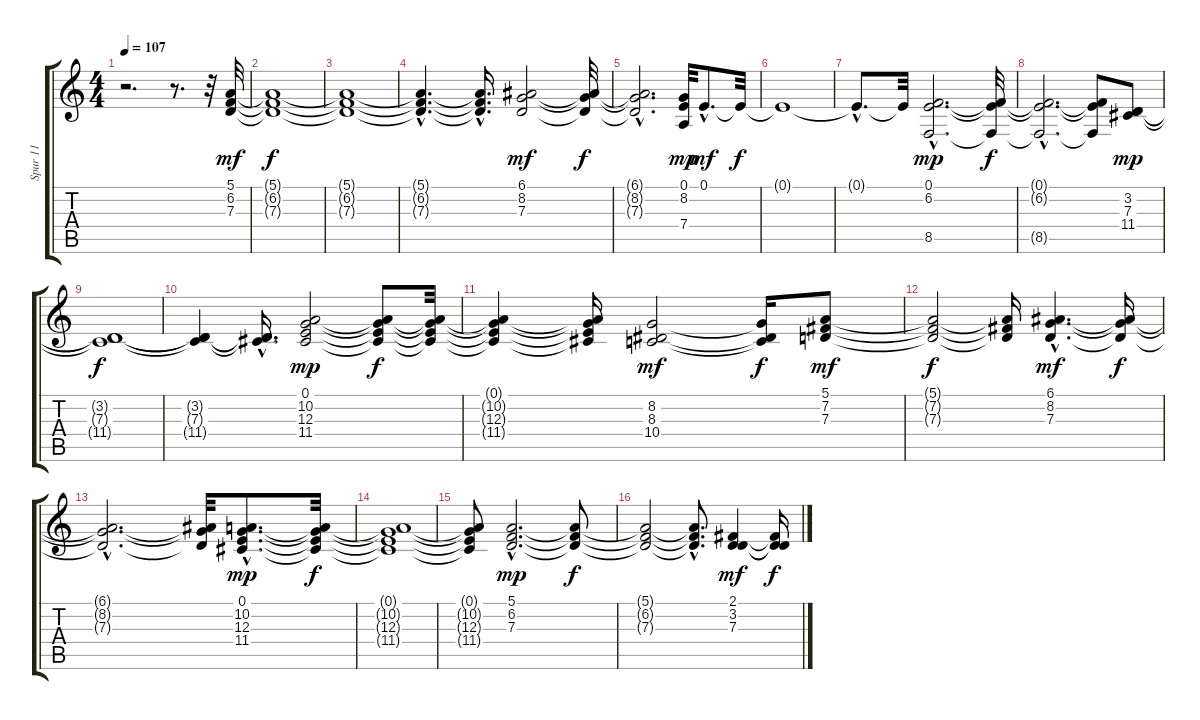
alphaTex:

\track ("Spur 11" "Spur 11") {instrument acousticgrandpiano}
\staff {score tabs}
\tuning (E4 B3 G3 D3 A2 E2) {hide}
\ts (4 4)
\tempo 107
\tempo 113
\tempo 107
\clef g2
\ks c
r.2{d dy mf instrument acousticgrandpiano} r.8{d} r.32 (5.1 6.2 7.3).32{volume 9 balance 8 instrument stringensemble2} |
(5.1{t} 6.2{t} 7.3{t}).1{dy f} |
(5.1{t} 6.2{t} 7.3{t}).1 |
(5.1{hac t} 6.2{hac t} 7.3{hac t}).4{d} (5.1{hac t} 6.2{hac t} 7.3{hac t}).16{d} (6.1 8.2 7.3).2{dy mf} (6.1{t} 8.2{t} 7.3{t}).32{dy f} |
(6.1{hac t} 8.2{hac t} 7.3{hac t}).2{d} (0.1 8.2 7.4).32{dy mp} 0.1{hac}.8{d dy mf} 0.1{t}.32{dy f} |
0.1{t}.1 |
0.1{hac t}.8{d} 0.1{t}.32 (0.1{hac} 6.2{hac} 8.5{hac}).2{d dy mp} (0.1{t} 6.2{t} 8.5{t}).32{dy f} |
(0.1{hac t} 6.2{hac t} 8.5{hac t}).2{d} (0.1{t} 6.2{t} 8.5{t}).8 (3.2 7.3 11.4).8{dy mp} |
(3.2{t} 7.3{t} 11.4{t}).1{dy f} |
(3.2{t} 7.3{t} 11.4{t}).4 (3.2{hac t} 7.3{hac t} 11.4{hac t}).16{d} (0.1 10.2 12.3 11.4).2{dy mp} (0.1{t} 10.2{t} 12.3{t} 11.4{t}).8{dy f} (0.1{t} 10.2{t} 12.3{t} 11.4{t}).32 |
(0.1{t} 10.2{t} 12.3{t} 11.4{t}).4 (0.1{t} 10.2{t} 12.3{t} 11.4{t}).16 (8.2 8.3 10.4).2{dy mf} (8.2{t} 8.3{t} 10.4{t}).16{dy f} (5.1 7.2 7.3).8{dy mf} |
(5.1{t} 7.2{t} 7.3{t}).2{dy f} (5.1{t} 7.2{t} 7.3{t}).16 (6.1{hac} 8.2{hac} 7.3{hac}).4{d dy mf} (6.1{t} 8.2{t} 7.3{t}).16{dy f} |
(6.1{hac t} 8.2{hac t} 7.3{hac t}).2{d} (6.1{t} 8.2{t} 7.3{t}).32 (0.1{hac} 10.2{hac} 12.3{hac} 11.4{hac}).8{d dy mp} (0.1{t} 10.2{t} 12.3{t} 11.4{t}).32{dy f} |
(0.1{t} 10.2{t} 12.3{t} 11.4{t}).1 |
(0.1{t} 10.2{t} 12.3{t} 11.4{t}).8 (5.1{hac} 6.2{hac} 7.3{hac}).2{d dy mp} (5.1{t} 6.2{t} 7.3{t}).8{dy f} |
(5.1{t} 6.2{t} 7.3{t}).2 (5.1{hac t} 6.2{hac t} 7.3{hac t}).8{d} (2.1 3.2 7.3).4{dy mf} (2.1{t} 3.2{t} 7.3{t}).16{dy f}
